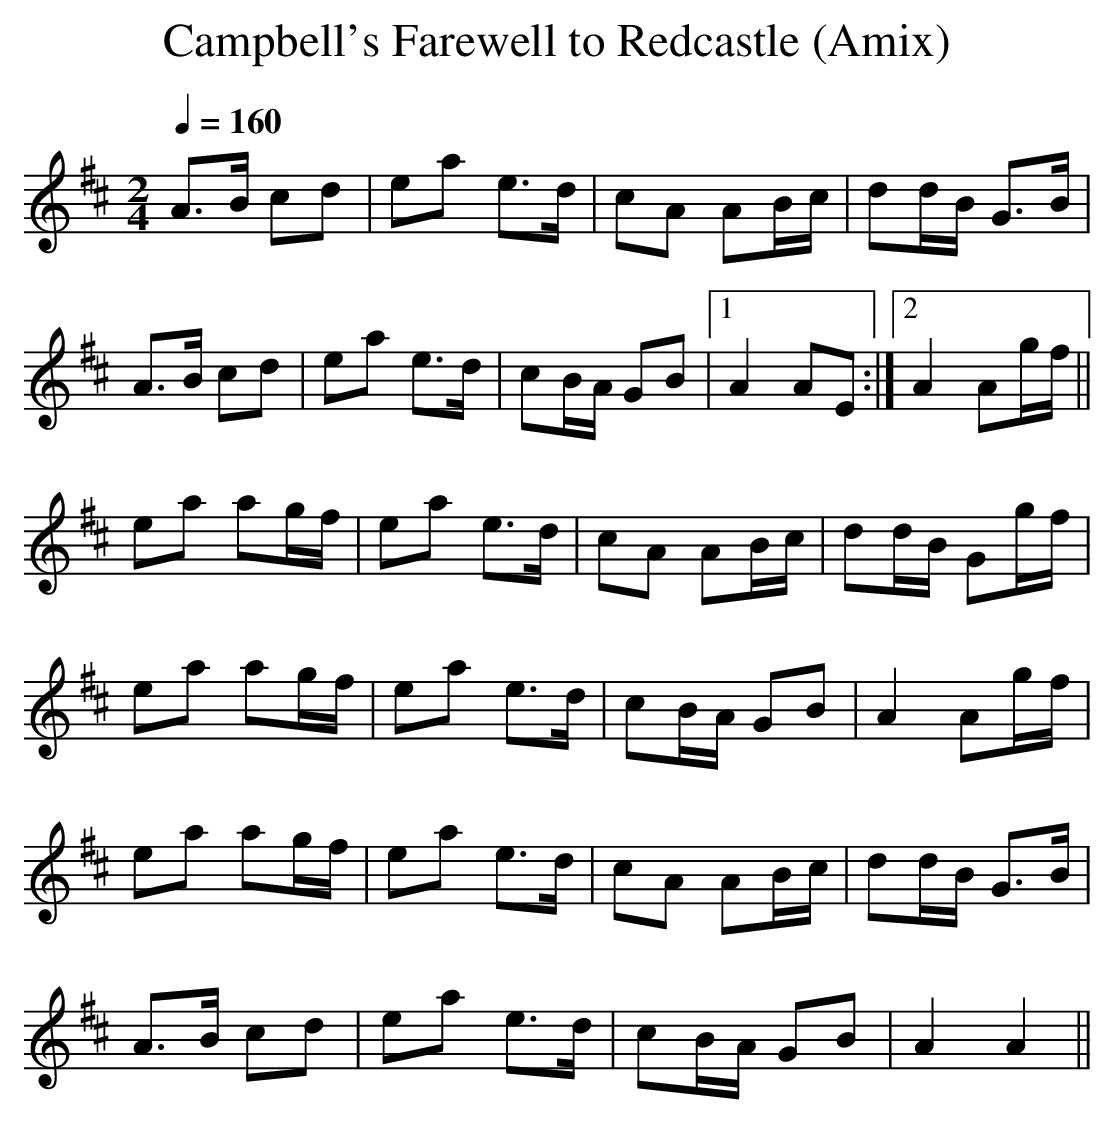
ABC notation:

X:1
T:Campbell's Farewell to Redcastle (Amix)
Q:1/4=160
M:2/4
L:1/8
K:Amix
A>B cd|ea e>d|cA AB/c/|dd/B/ G>B|
A>B cd|ea e>d|cB/A/ GB|1A2 AE:|2A2 Ag/f/||
ea ag/f/|ea e>d|cA AB/c/|dd/B/ Gg/f/|
ea ag/f/|ea e>d|cB/A/ GB|A2 Ag/f/|
ea ag/f/|ea e>d|cA AB/c/|dd/B/ G>B|
A>B cd|ea e>d|cB/A/ GB|A2 A2||
